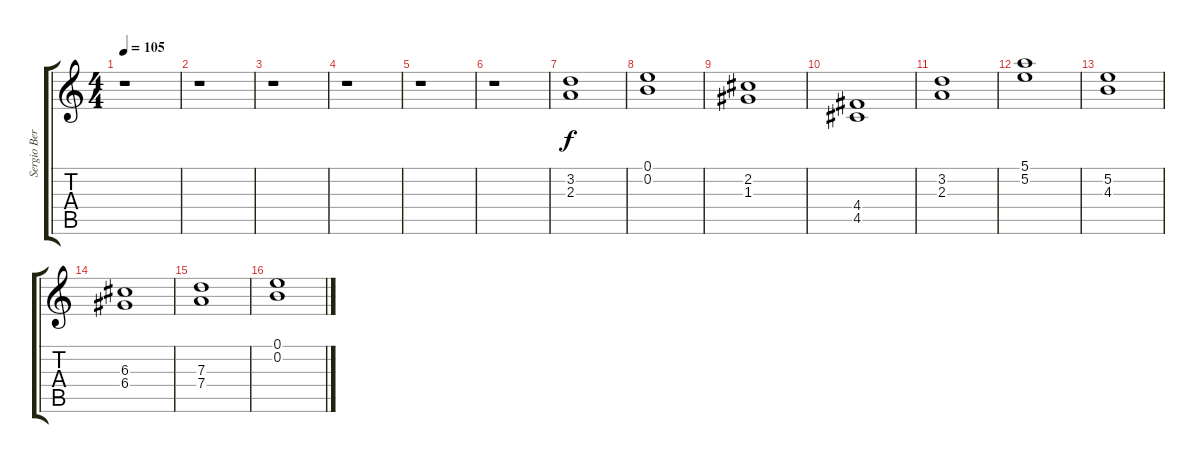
\track ("Sergio Berdichevsky" "Sergio Ber") {instrument overdrivenguitar}
\staff {score tabs}
\tuning (E4 B3 G3 D3 A2 E2) {hide}
\ts (4 4)
\tempo 105
\clef g2
\ks c
r.1{dy f} |
r.1 |
r.1 |
r.1 |
r.1 |
r.1 |
(3.2 2.3).1 |
(0.1 0.2).1 |
(2.2 1.3).1 |
(4.4 4.5).1 |
(3.2 2.3).1 |
(5.1 5.2).1 |
(5.2 4.3).1 |
(6.3 6.4).1 |
(7.3 7.4).1 |
(0.1 0.2).1
